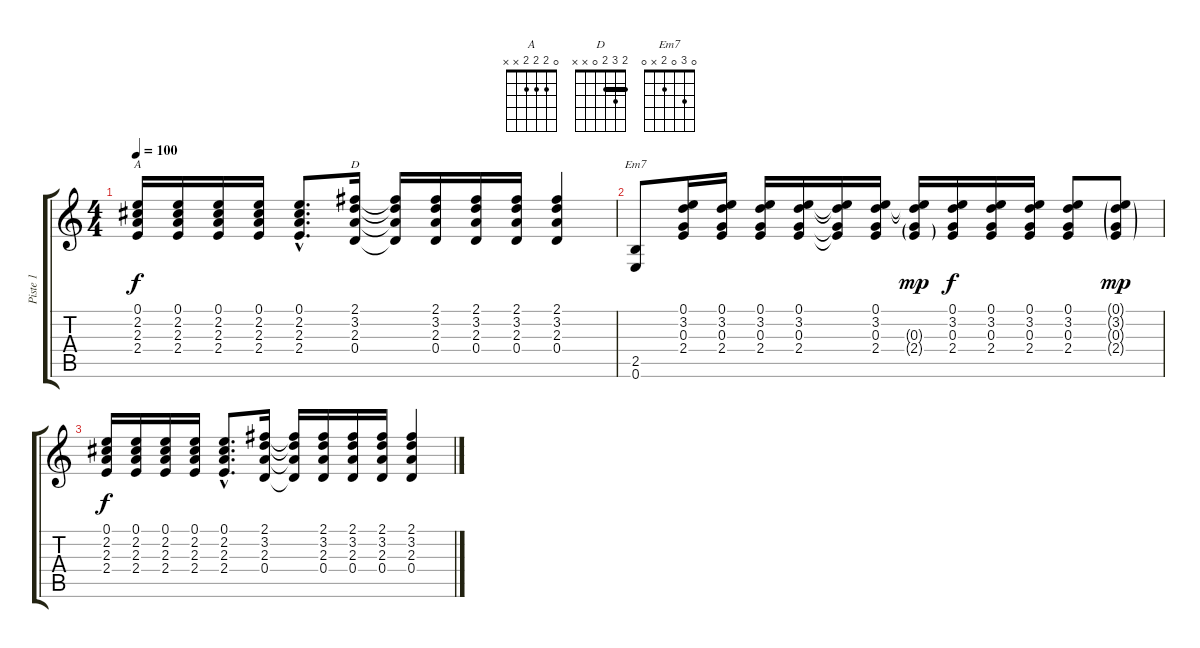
\track ("Piste 1" "Piste 1") {instrument acousticguitarsteel}
\staff {score tabs}
\tuning (E4 B3 G3 D3 A2 E2) {hide}
\chord ("A" 0 2 2 2 x x)
\chord ("D" 2 3 2 0 x x) {barre 2}
\chord ("Em7" 0 3 0 2 x 0)
\ts (4 4)
\tempo 100
\clef g2
\ks c
(0.1 2.2 2.3 2.4).16{ch "A" dy f} (0.1 2.2 2.3 2.4).16 (0.1 2.2 2.3 2.4).16 (0.1 2.2 2.3 2.4).16 (0.1{hac} 2.2{hac} 2.3{hac} 2.4{hac}).8{d} (2.1 3.2 2.3 0.4).16{ch "D"} (2.1{t} 3.2{t} 2.3{t} 0.4{t}).16 (2.1 3.2 2.3 0.4).16 (2.1 3.2 2.3 0.4).16 (2.1 3.2 2.3 0.4).16 (2.1 3.2 2.3 0.4).4 |
(2.5 0.6).8{ch "Em7"} (0.1 3.2 0.3 2.4).16 (0.1 3.2 0.3 2.4).16 (0.1 3.2 0.3 2.4).16 (0.1 3.2 0.3 2.4).16 (0.1{t} 3.2{t} 0.3{t} 2.4{t}).16 (0.1 3.2 0.3 2.4).16 (0.1{t} 3.2{t} 0.3{g} 2.4{g}).16{dy mp} (0.1 3.2 0.3 2.4).16{dy f} (0.1 3.2 0.3 2.4).16 (0.1 3.2 0.3 2.4).16 (0.1 3.2 0.3 2.4).8 (0.1{g} 3.2{g} 0.3{g} 2.4{g}).8{dy mp} |
(0.1 2.2 2.3 2.4).16{dy f} (0.1 2.2 2.3 2.4).16 (0.1 2.2 2.3 2.4).16 (0.1 2.2 2.3 2.4).16 (0.1{hac} 2.2{hac} 2.3{hac} 2.4{hac}).8{d} (2.1 3.2 2.3 0.4).16 (2.1{t} 3.2{t} 2.3{t} 0.4{t}).16 (2.1 3.2 2.3 0.4).16 (2.1 3.2 2.3 0.4).16 (2.1 3.2 2.3 0.4).16 (2.1 3.2 2.3 0.4).4
